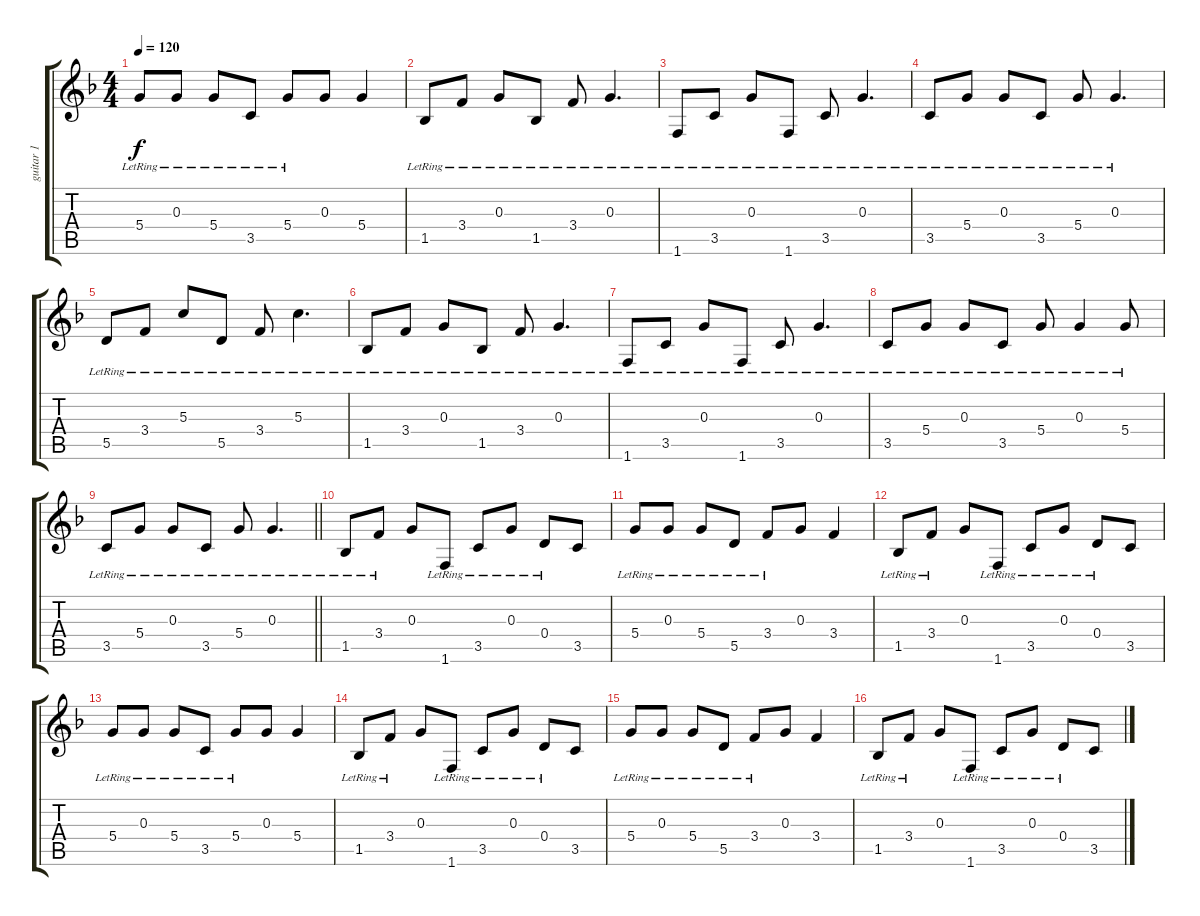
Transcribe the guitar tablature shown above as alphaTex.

\track ("guitar 1" "guitar 1") {instrument electricguitarjazz}
\staff {score tabs}
\tuning (E4 B3 G3 D3 A2 E2) {hide}
\ts (4 4)
\tempo 120
\clef g2
\ks f
5.4{lr}.8{dy f} 0.3{lr}.8 5.4{lr}.8 3.5{lr}.8 5.4{lr}.8 0.3.8 5.4.4 |
1.5{lr}.8 3.4{lr}.8 0.3{lr}.8 1.5{lr}.8 3.4{lr}.8 0.3{lr}.4{d} |
1.6{lr}.8 3.5{lr}.8 0.3{lr}.8 1.6{lr}.8 3.5{lr}.8 0.3{lr}.4{d} |
3.5{lr}.8 5.4{lr}.8 0.3{lr}.8 3.5{lr}.8 5.4{lr}.8 0.3{lr}.4{d} |
5.5{lr}.8 3.4{lr}.8 5.3{lr}.8 5.5{lr}.8 3.4{lr}.8 5.3{lr}.4{d} |
1.5{lr}.8 3.4{lr}.8 0.3{lr}.8 1.5{lr}.8 3.4{lr}.8 0.3{lr}.4{d} |
1.6{lr}.8 3.5{lr}.8 0.3{lr}.8 1.6{lr}.8 3.5{lr}.8 0.3{lr}.4{d} |
3.5{lr}.8 5.4{lr}.8 0.3{lr}.8 3.5{lr}.8 5.4{lr}.8 0.3{lr}.4 5.4{lr}.8 |
\barLineRight lightlight
3.5{lr}.8 5.4{lr}.8 0.3{lr}.8 3.5{lr}.8 5.4{lr}.8 0.3{lr}.4{d} |
1.5{lr}.8 3.4{lr}.8 0.3.8 1.6{lr}.8 3.5{lr}.8 0.3{lr}.8 0.4{lr}.8 3.5.8 |
5.4{lr}.8 0.3{lr}.8 5.4{lr}.8 5.5{lr}.8 3.4{lr}.8 0.3.8 3.4.4 |
1.5{lr}.8 3.4{lr}.8 0.3.8 1.6{lr}.8 3.5{lr}.8 0.3{lr}.8 0.4{lr}.8 3.5.8 |
5.4{lr}.8 0.3{lr}.8 5.4{lr}.8 3.5{lr}.8 5.4{lr}.8 0.3.8 5.4.4 |
1.5{lr}.8 3.4{lr}.8 0.3.8 1.6{lr}.8 3.5{lr}.8 0.3{lr}.8 0.4{lr}.8 3.5.8 |
5.4{lr}.8 0.3{lr}.8 5.4{lr}.8 5.5{lr}.8 3.4{lr}.8 0.3.8 3.4.4 |
1.5{lr}.8 3.4{lr}.8 0.3.8 1.6{lr}.8 3.5{lr}.8 0.3{lr}.8 0.4{lr}.8 3.5.8
